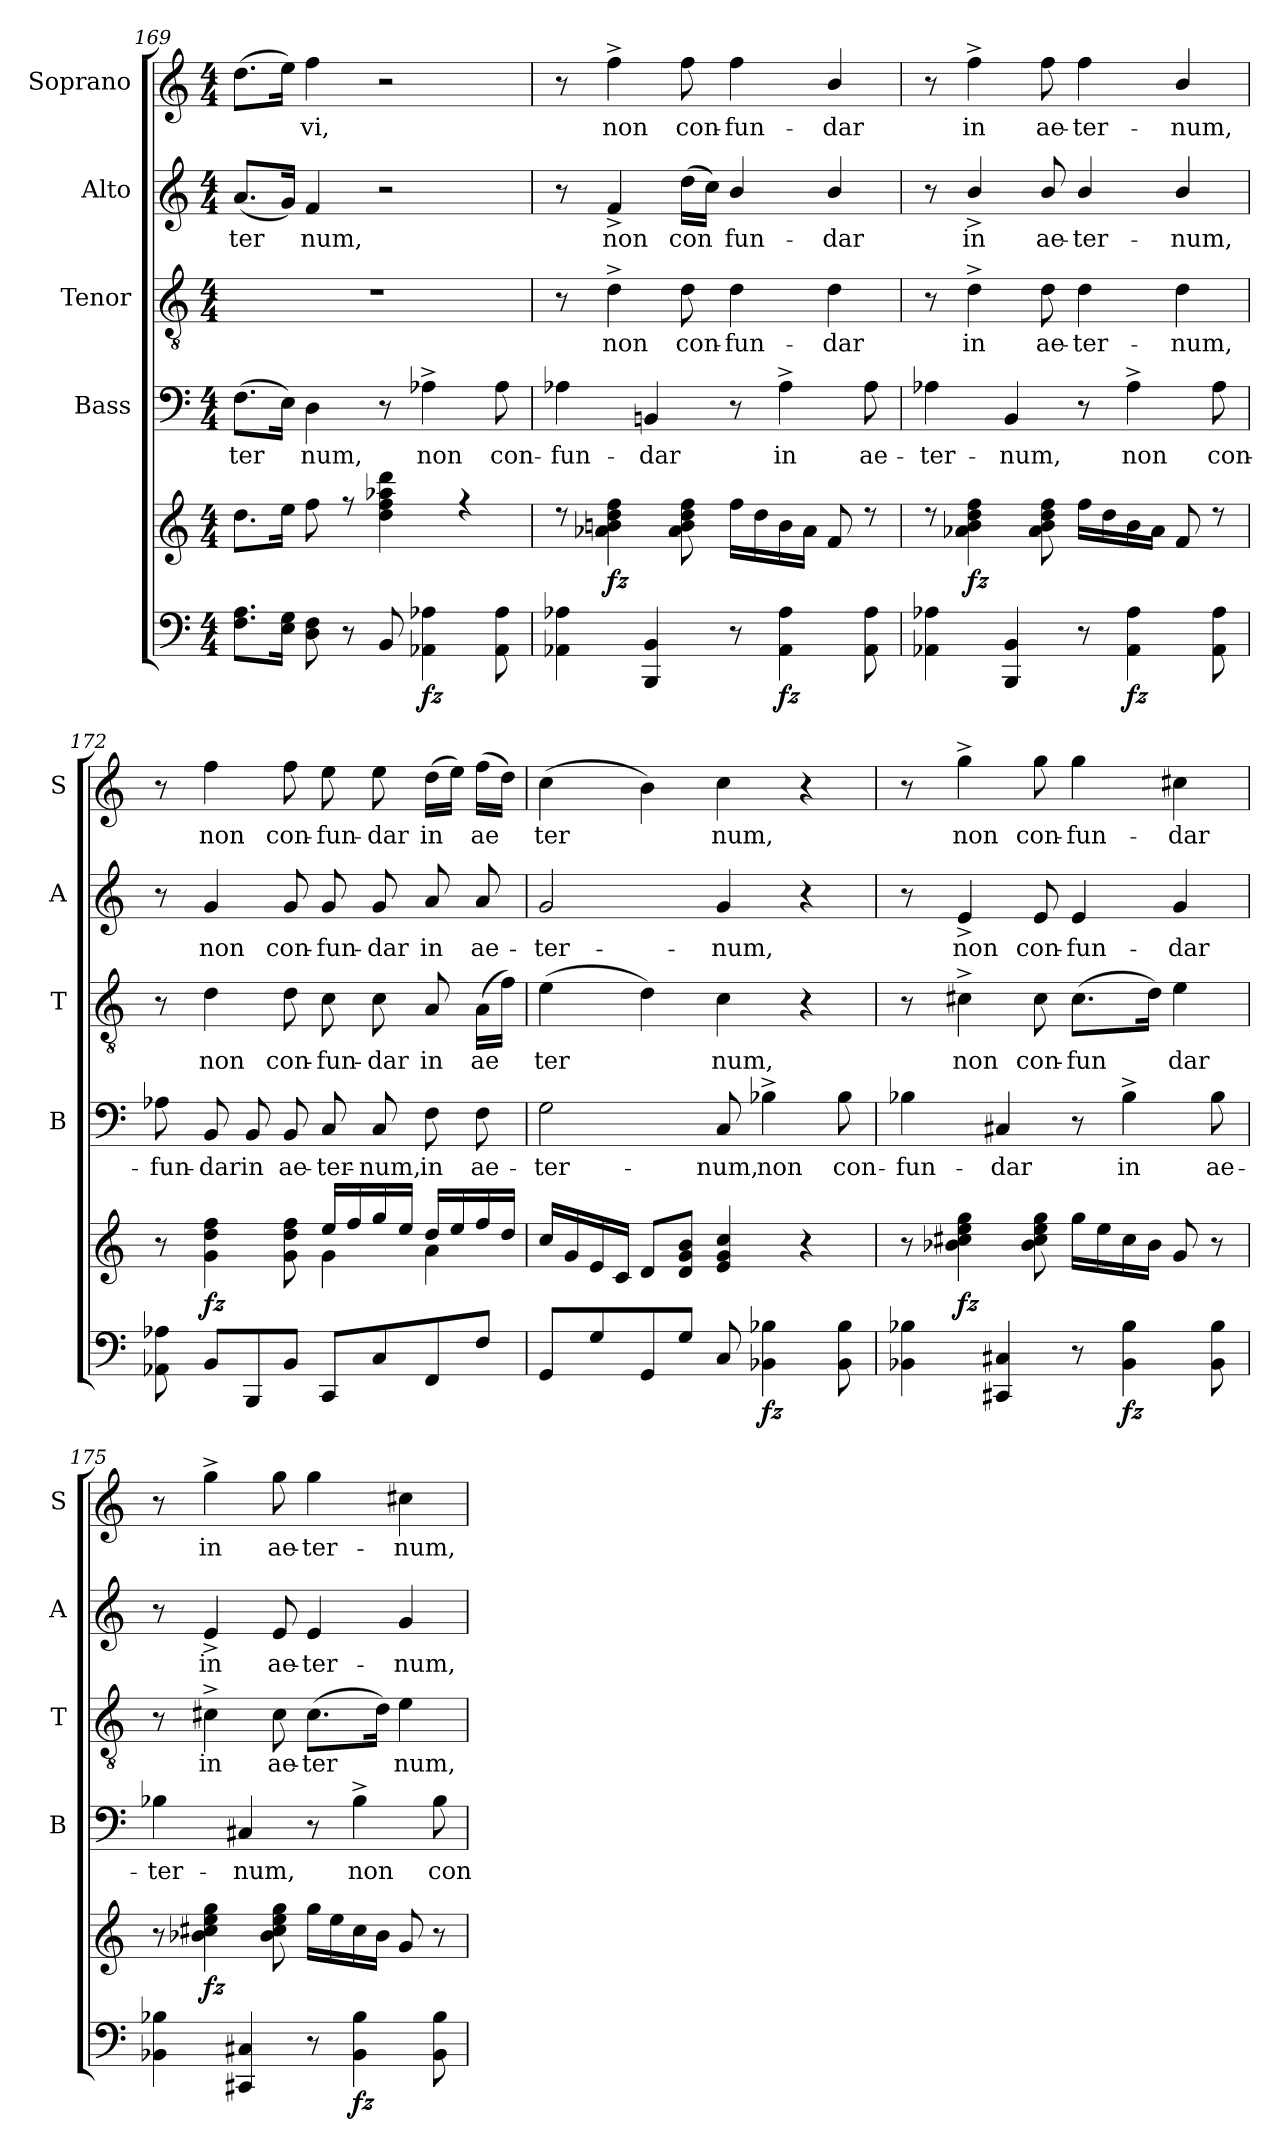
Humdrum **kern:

**kern	**dynam	**kern	**dynam	**kern	**text	**kern	**text	**kern	**text	**kern	**text
*part6	*part6	*part5	*part5	*part4	*part4	*part3	*part3	*part2	*part2	*part1	*part1
*staff6	*staff6	*staff5	*staff5	*staff4	*staff4	*staff3	*staff3	*staff2	*staff2	*staff1	*staff1
*	*	*	*	*I"Bass	*	*I"Tenor	*	*I"Alto	*	*I"Soprano	*
*	*	*	*	*I'B	*	*I'T	*	*I'A	*	*I'S	*
!!LO:PB:g=z
*clefF4	*	*clefG2	*	*clefF4	*	*clefGv2	*	*clefG2	*	*clefG2	*
*k[]	*	*k[]	*	*k[]	*	*k[]	*	*k[]	*	*k[]	*
*C:	*	*C:	*	*C:	*	*C:	*	*C:	*	*C:	*
*M4/4	*	*M4/4	*	*M4/4	*	*M4/4	*	*M4/4	*	*M4/4	*
=169	=169	=169	=169	=169	=169	=169	=169	=169	=169	=169	=169
*	*	*^	*	*	*	*	*	*	*	*	*
!	!	!	!	!	!	!LO:LY:b	!	!	!	!LO:LY:b	!	!
8.F\ 8.A\L	.	8.dd\L	1ryy	.	(>8.F\L	-ter­	1r	.	(<8.a/L	-ter­	(>8.dd\L	.
16E\ 16G\Jk	.	16ee\Jk	.	.	16E\Jk)	.	.	.	16g/Jk)	.	16ee\Jk)	.
!	!	!	!	!	!	!LO:LY:b	!	!	!	!LO:LY:b	!	!LO:LY:b
8D\ 8F\	.	8ff\	.	.	4D\	num,	.	.	4f/	num,	4ff\	vi,
8r	.	8r	.	.	.	.	.	.	.	.	.	.
8BB/	.	4dd\ 4ff\ 4aa-X\ 4ddd\	.	.	8r	.	.	.	2r	.	2r	.
!	!LO:DY:b	!	!	!	!	!LO:LY:b	!	!	!	!	!	!
4AA-X\ 4A-X\	fz	.	.	.	4A-X^>\	non	.	.	.	.	.	.
.	.	4r	.	.	.	.	.	.	.	.	.	.
!	!	!	!	!	!	!LO:LY:b	!	!	!	!	!	!
8AA-\ 8A-\	.	.	.	.	8A-\	con-	.	.	.	.	.	.
=170	=170	=170	=170	=170	=170	=170	=170	=170	=170	=170	=170	=170
!	!	!	!	!	!	!LO:LY:b	!	!	!	!	!	!
4AA-X\ 4A-X\	.	8r	1ryy	.	4A-X\	-fun-	8r	.	8r	.	8r	.
!	!	!	!	!LO:DY:b	!	!	!	!LO:LY:b	!	!LO:LY:b	!	!LO:LY:b
.	.	4a-X\ 4bn\ 4dd\ 4ff\	.	fz	.	.	4d^>\	non	4f^</	non	4ff^>\	non
!	!	!	!	!	!	!LO:LY:b	!	!	!	!	!	!
4BBB/ 4BB/	.	.	.	.	4BBn/	-dar	.	.	.	.	.	.
!	!	!	!	!	!	!	!	!LO:LY:b	!	!LO:LY:b	!	!LO:LY:b
.	.	8a-\ 8b\ 8dd\ 8ff\	.	.	.	.	8d\	con-	(>16dd\LL	con­	8ff\	con-
.	.	.	.	.	.	.	.	.	16cc\JJ)	.	.	.
!	!	!	!	!	!	!	!	!LO:LY:b	!	!LO:LY:b	!	!LO:LY:b
8r	.	16ff\LL	.	.	8r	.	4d\	-fun-	4b/	fun-	4ff\	-fun-
.	.	16dd\	.	.	.	.	.	.	.	.	.	.
!	!LO:DY:b	!	!	!	!	!LO:LY:b	!	!	!	!	!	!
4AA-\ 4A-\	fz	16b\	.	.	4A-^>\	in	.	.	.	.	.	.
.	.	16a-\JJ	.	.	.	.	.	.	.	.	.	.
!	!	!	!	!	!	!	!	!LO:LY:b	!	!LO:LY:b	!	!LO:LY:b
.	.	8f/	.	.	.	.	4d\	-dar	4b/	-dar	4b/	-dar
!	!	!	!	!	!	!LO:LY:b	!	!	!	!	!	!
8AA-\ 8A-\	.	8r	.	.	8A-\	ae-	.	.	.	.	.	.
=171	=171	=171	=171	=171	=171	=171	=171	=171	=171	=171	=171	=171
!	!	!	!	!	!	!LO:LY:b	!	!	!	!	!	!
4AA-X\ 4A-X\	.	8r	1ryy	.	4A-X\	-ter-	8r	.	8r	.	8r	.
!	!	!	!	!LO:DY:b	!	!	!	!LO:LY:b	!	!LO:LY:b	!	!LO:LY:b
.	.	4a-X\ 4b\ 4dd\ 4ff\	.	fz	.	.	4d^>\	in	4b^>/	in	4ff^>\	in
!	!	!	!	!	!	!LO:LY:b	!	!	!	!	!	!
4BBB/ 4BB/	.	.	.	.	4BB/	-num,	.	.	.	.	.	.
!	!	!	!	!	!	!	!	!LO:LY:b	!	!LO:LY:b	!	!LO:LY:b
.	.	8a-\ 8b\ 8dd\ 8ff\	.	.	.	.	8d\	ae-	8b/	ae-	8ff\	ae-
!	!	!	!	!	!	!	!	!LO:LY:b	!	!LO:LY:b	!	!LO:LY:b
8r	.	16ff\LL	.	.	8r	.	4d\	-ter-	4b/	-ter-	4ff\	-ter-
.	.	16dd\	.	.	.	.	.	.	.	.	.	.
!	!LO:DY:b	!	!	!	!	!LO:LY:b	!	!	!	!	!	!
4AA-\ 4A-\	fz	16b\	.	.	4A-^>\	non	.	.	.	.	.	.
.	.	16a-\JJ	.	.	.	.	.	.	.	.	.	.
!	!	!	!	!	!	!	!	!LO:LY:b	!	!LO:LY:b	!	!LO:LY:b
.	.	8f/	.	.	.	.	4d\	-num,	4b/	-num,	4b/	-num,
!	!	!	!	!	!	!LO:LY:b	!	!	!	!	!	!
8AA-\ 8A-\	.	8r	.	.	8A-\	con-	.	.	.	.	.	.
=172	=172	=172	=172	=172	=172	=172	=172	=172	=172	=172	=172	=172
!	!	!	!	!	!	!LO:LY:b	!	!	!	!	!	!
8AA-X\ 8A-X\	.	2ryy	8r	.	8A-X\	-fun-	8r	.	8r	.	8r	.
!	!	!	!	!LO:DY:b	!	!LO:LY:b	!	!LO:LY:b	!	!LO:LY:b	!	!LO:LY:b
8BB/L	.	.	4g\ 4dd\ 4ff\	fz	8BB/	-dar	4d\	non	4g/	non	4ff\	non
!	!	!	!	!	!	!LO:LY:b	!	!	!	!	!	!
8BBB/	.	.	.	.	8BB/	in	.	.	.	.	.	.
!	!	!	!	!	!	!LO:LY:b	!	!LO:LY:b	!	!LO:LY:b	!	!LO:LY:b
8BB/J	.	.	8g\ 8dd\ 8ff\	.	8BB/	ae-	8d\	con-	8g/	con-	8ff\	con-
!	!	!	!	!	!	!LO:LY:b	!	!LO:LY:b	!	!LO:LY:b	!	!LO:LY:b
8CC/L	.	16ee/LL	4g\	.	8C/	-ter-	8c\	-fun-	8g/	-fun-	8ee\	-fun-
.	.	16ff/	.	.	.	.	.	.	.	.	.	.
!	!	!	!	!	!	!LO:LY:b	!	!LO:LY:b	!	!LO:LY:b	!	!LO:LY:b
8C/	.	16gg/	.	.	8C/	-num,	8c\	-dar	8g/	-dar	8ee\	-dar
.	.	16ee/JJ	.	.	.	.	.	.	.	.	.	.
!	!	!	!	!	!	!LO:LY:b	!	!LO:LY:b	!	!LO:LY:b	!	!LO:LY:b
8FF/	.	16dd/LL	4a\	.	8F\	in	8A/	in	8a/	in	(>16dd\LL	in
.	.	16ee/	.	.	.	.	.	.	.	.	16ee\JJ)	.
!	!	!	!	!	!	!LO:LY:b	!	!LO:LY:b	!	!LO:LY:b	!	!LO:LY:b
8F/J	.	16ff/	.	.	8F\	ae-	(>16A\LL	ae­	8a/	ae-	(>16ff\LL	ae­
.	.	16dd/JJ	.	.	.	.	16f\JJ)	.	.	.	16dd\JJ)	.
*	*	*v	*v	*	*	*	*	*	*	*	*	*
!!LO:LB:g=z
=173	=173	=173	=173	=173	=173	=173	=173	=173	=173	=173	=173
!	!	!	!	!	!LO:LY:b	!	!LO:LY:b	!	!LO:LY:b	!	!LO:LY:b
8GG/L	.	16cc/LL	.	2G\	-ter-	(>4e\	ter­	2g/	-ter-	(>4cc\	ter­
.	.	16g/	.	.	.	.	.	.	.	.	.
8G/	.	16e/	.	.	.	.	.	.	.	.	.
.	.	16c/JJ	.	.	.	.	.	.	.	.	.
8GG/	.	8d/L	.	.	.	4d\)	.	.	.	4b\)	.
8G/J	.	8d/ 8g/ 8b/J	.	.	.	.	.	.	.	.	.
!	!	!	!	!	!LO:LY:b	!	!LO:LY:b	!	!LO:LY:b	!	!LO:LY:b
8C/	.	4e/ 4g/ 4cc/	.	8C/	-num,	4c\	num,	4g/	-num,	4cc\	num,
!	!LO:DY:b	!	!	!	!LO:LY:b	!	!	!	!	!	!
4BB-X\ 4B-X\	fz	.	.	4B-X^>\	non	.	.	.	.	.	.
.	.	4r	.	.	.	4r	.	4r	.	4r	.
!	!	!	!	!	!LO:LY:b	!	!	!	!	!	!
8BB-\ 8B-\	.	.	.	8B-\	con-	.	.	.	.	.	.
=174	=174	=174	=174	=174	=174	=174	=174	=174	=174	=174	=174
!	!	!	!	!	!LO:LY:b	!	!	!	!	!	!
4BB-X\ 4B-X\	.	8r	.	4B-X\	-fun-	8r	.	8r	.	8r	.
!	!	!	!LO:DY:b	!	!	!	!LO:LY:b	!	!LO:LY:b	!	!LO:LY:b
.	.	4b-X\ 4cc#X\ 4ee\ 4gg\	fz	.	.	4c#X^>\	non	4e^</	non	4gg^>\	non
!	!	!	!	!	!LO:LY:b	!	!	!	!	!	!
4CC#X/ 4C#X/	.	.	.	4C#X/	-dar	.	.	.	.	.	.
!	!	!	!	!	!	!	!LO:LY:b	!	!LO:LY:b	!	!LO:LY:b
.	.	8b-\ 8cc#\ 8ee\ 8gg\	.	.	.	8c#\	con-	8e/	con-	8gg\	con-
!	!	!	!	!	!	!	!LO:LY:b	!	!LO:LY:b	!	!LO:LY:b
8r	.	16gg\LL	.	8r	.	(>8.c#\L	-fun­	4e/	-fun-	4gg\	-fun-
.	.	16ee\	.	.	.	.	.	.	.	.	.
!	!LO:DY:b	!	!	!	!LO:LY:b	!	!	!	!	!	!
4BB-\ 4B-\	fz	16cc#\	.	4B-^>\	in	.	.	.	.	.	.
.	.	16b-\JJ	.	.	.	16d\Jk)	.	.	.	.	.
!	!	!	!	!	!	!	!LO:LY:b	!	!LO:LY:b	!	!LO:LY:b
.	.	8g/	.	.	.	4e\	dar	4g/	-dar	4cc#X\	-dar
!	!	!	!	!	!LO:LY:b	!	!	!	!	!	!
8BB-\ 8B-\	.	8r	.	8B-\	ae-	.	.	.	.	.	.
=175	=175	=175	=175	=175	=175	=175	=175	=175	=175	=175	=175
!	!	!	!	!	!LO:LY:b	!	!	!	!	!	!
4BB-X\ 4B-X\	.	8r	.	4B-X\	-ter-	8r	.	8r	.	8r	.
!	!	!	!LO:DY:b	!	!	!	!LO:LY:b	!	!LO:LY:b	!	!LO:LY:b
.	.	4b-X\ 4cc#X\ 4ee\ 4gg\	fz	.	.	4c#X^>\	in	4e^</	in	4gg^>\	in
!	!	!	!	!	!LO:LY:b	!	!	!	!	!	!
4CC#X/ 4C#X/	.	.	.	4C#X/	-num,	.	.	.	.	.	.
!	!	!	!	!	!	!	!LO:LY:b	!	!LO:LY:b	!	!LO:LY:b
.	.	8b-\ 8cc#\ 8ee\ 8gg\	.	.	.	8c#\	ae-	8e/	ae-	8gg\	ae-
!	!	!	!	!	!	!	!LO:LY:b	!	!LO:LY:b	!	!LO:LY:b
8r	.	16gg\LL	.	8r	.	(>8.c#\L	-ter­	4e/	-ter-	4gg\	-ter-
.	.	16ee\	.	.	.	.	.	.	.	.	.
!	!LO:DY:b	!	!	!	!LO:LY:b	!	!	!	!	!	!
4BB-\ 4B-\	fz	16cc#\	.	4B-^>\	non	.	.	.	.	.	.
.	.	16b-\JJ	.	.	.	16d\Jk)	.	.	.	.	.
!	!	!	!	!	!	!	!LO:LY:b	!	!LO:LY:b	!	!LO:LY:b
.	.	8g/	.	.	.	4e\	num,	4g/	-num,	4cc#X\	-num,
!	!	!	!	!	!LO:LY:b	!	!	!	!	!	!
8BB-\ 8B-\	.	8r	.	8B-\	con-	.	.	.	.	.	.
=	=	=	=	=	=	=	=	=	=	=	=
*-	*-	*-	*-	*-	*-	*-	*-	*-	*-	*-	*-
